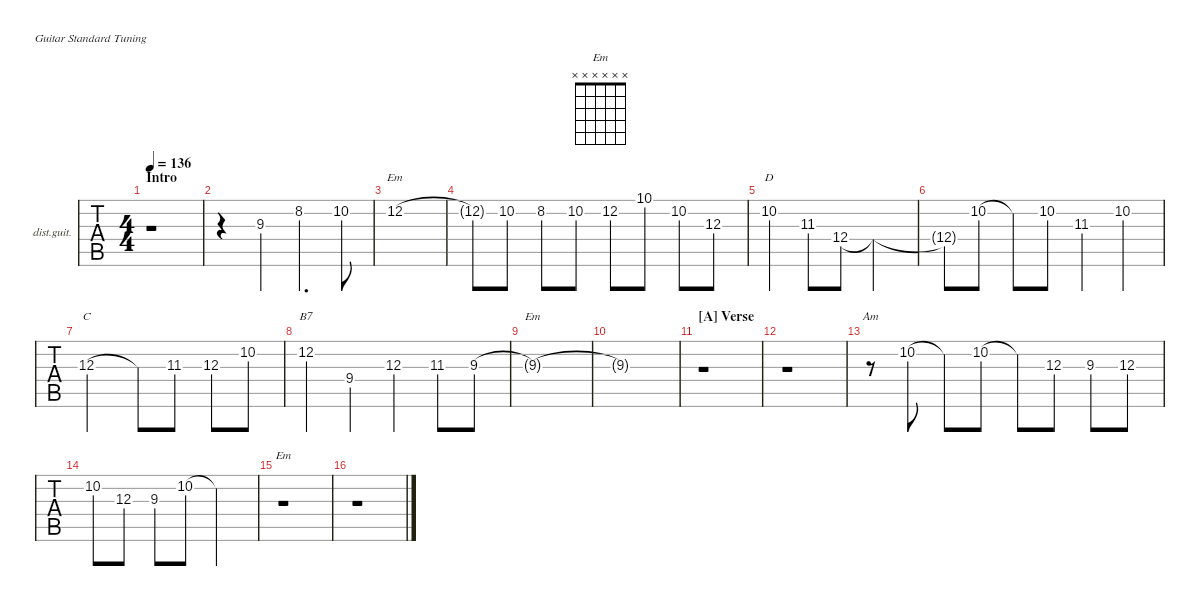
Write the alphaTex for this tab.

\defaultSystemsLayout 4
\hideDynamics
\bracketExtendMode nobrackets
\firstSystemTrackNameOrientation horizontal
\track ("Distortion Guitar" "dist.guit.") {instrument distortionguitar}
\staff {tabs}
\tuning (E4 B3 G3 D3 A2 E2)
\chord ("Em" 0 0 0 2 2 0) {showdiagram false showfingering false}
\chord ("D" 2 3 2 0 x x) {showdiagram false showfingering false barre 2}
\chord ("C" 0 1 0 2 3 x) {showdiagram false showfingering false}
\chord ("B7" 2 0 2 1 2 x) {showdiagram false showfingering false}
\chord ("Am" 0 1 2 2 0 x) {showdiagram false showfingering false}
\chord ("Em" x x x x x x)
\ts (4 4)
\section ("" "Intro")
\tempo 136
\clef g2
\ks c
r.1{dy mf instrument distortionguitar} |
r.4 9.3.4 8.2.4{d} 10.2.8 |
12.2.1{ch "Em"} |
12.2{t}.8 10.2.8 8.2.8 10.2.8 12.2.8 10.1.8 10.2.8 12.3.8 |
10.2.4{ch "D"} 11.3{acc #}.8 12.4.8 12.4{t}.2 |
12.4{t}.8 10.2.8 10.2{t}.8 10.2.8 11.3{acc #}.4 10.2.4 |
12.3.2{ch "C"} 12.3{t}.8 11.3{acc #}.8 12.3.8 10.2.8 |
12.2.4{ch "B7"} 9.4.4 12.3.4 11.3{acc #}.8 9.3.8 |
9.3{t}.1{ch "Em"} |
9.3{t}.1 |
\section ("A" "Verse")
r.1 |
r.1 |
r.8{ch "Am"} 10.2.8 10.2{t}.8 10.2.8 10.2{t}.8 12.3.8 9.3.8 12.3.8 |
10.2.8 12.3.8 9.3.8 10.2.8 10.2{t}.2 |
r.1{ch "Em"} |
r.1
